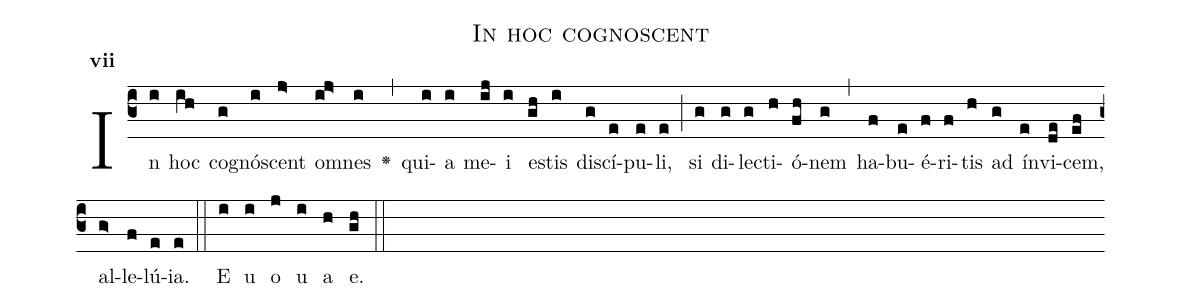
name:In hoc cognoscent;
office-part:Antiphona;
mode:7;
%%
initial-style: 1;
name: In hoc cognoscent
book: Antiphonae & Responsoria/Tomus II, p. 211;
occasion: Hebdomada V Paschae Dominica;
office-part: Vesperae II Ant E;
user-notes: ;
commentary: ;
annotation: 7c;
centering-scheme: english;
fontsize: 12;
font: OFLSortsMillGoudy;
height: 11;
width: 4.5;
%%
(c3)In(i) hoc(ih) co(g)gnó(i)scent(j>) om(ij>)nes(i) <v>\greheightstar</v>(,) qui(i)a(i) me(ij)i(i) e(gh)stis(i) di(g)scí(e)pu(e)li,(e) (;) si(g) di(g)le(g)cti(h)ó(fh)nem(g) (,) ha(f)bu(e)é(f)ri(f)tis(h) ad(g) ín(e)vi(de)cem,(ef) al(g>)le(f)lú(e)ia.(e) (::)
E(i) u(i) o(j) u(i) a(h) e.(gh) (::)
